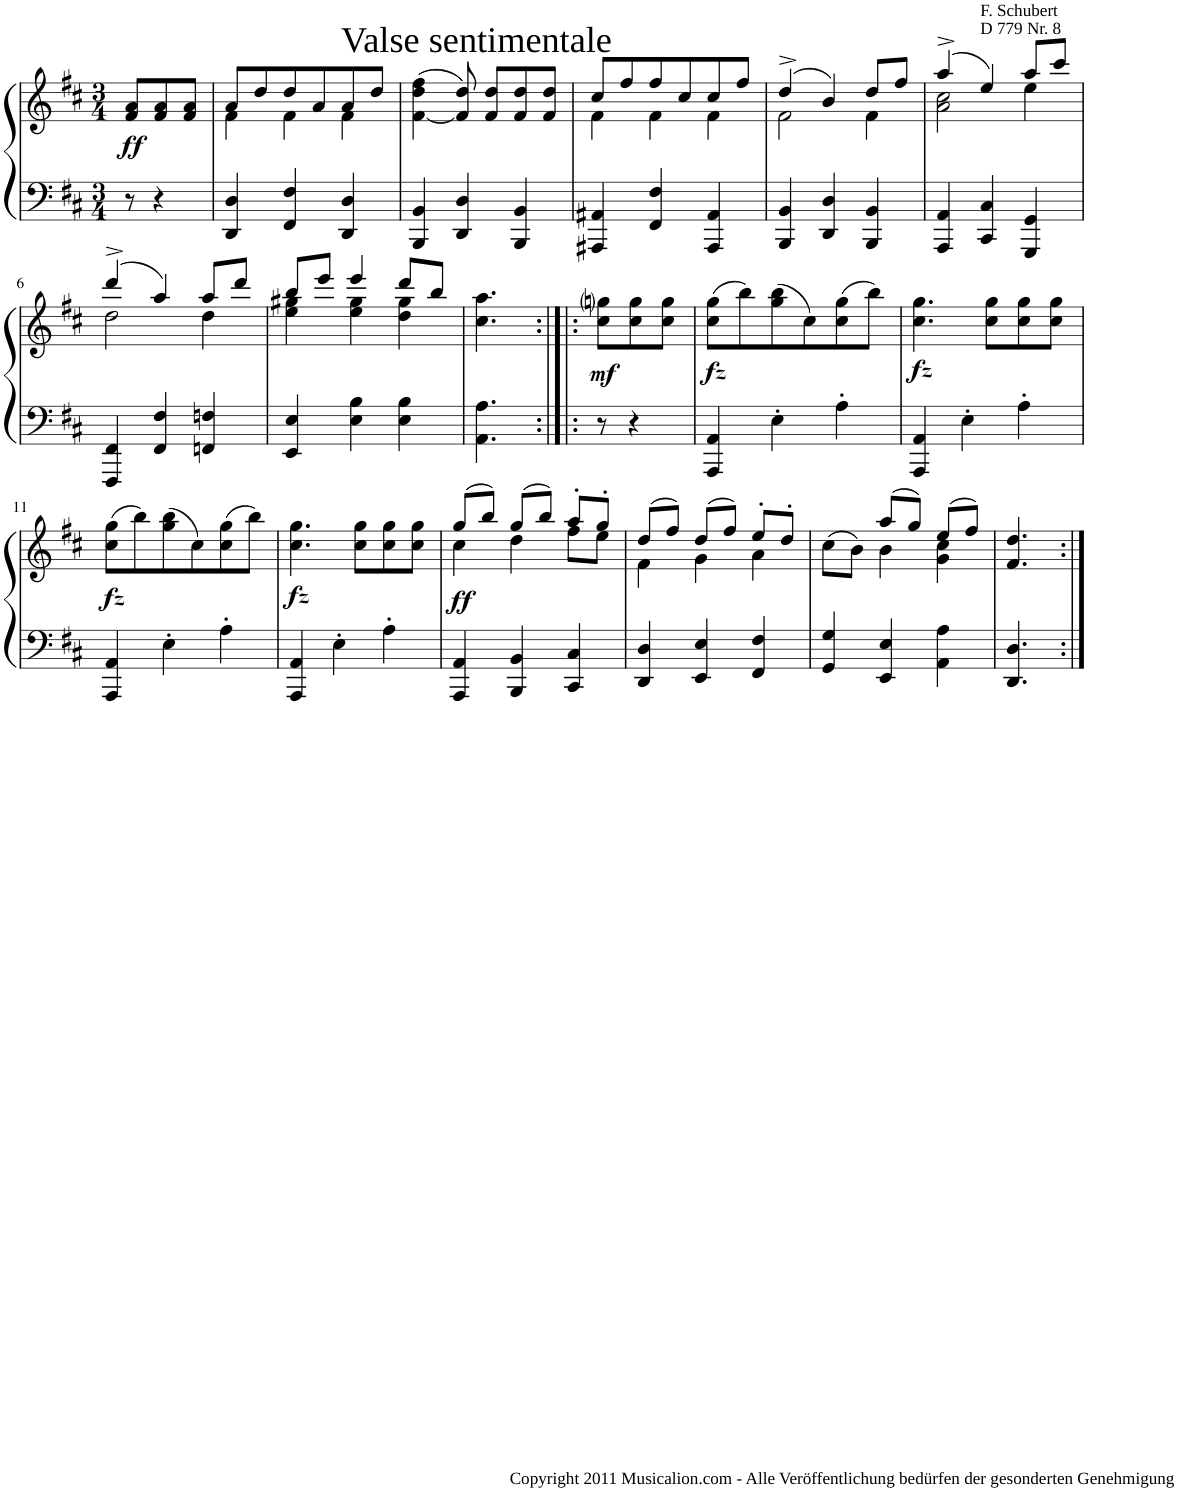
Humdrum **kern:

**kern	**kern	**dynam
*part1	*part1	*part1
*staff2	*staff1	*staff1/2
*I"Midi_1	*	*
*clefF4	*clefG2	*
*k[f#c#]	*k[f#c#]	*
*D:	*D:	*
*M3/4	*M3/4	*
=	=	=
*	*^	*
!	!	!	!LO:DY:b
8r	8f#/ 8a/L	4ryy	ff
4r	8f#/ 8a/	.	.
.	8f#/ 8a/J	8ryy	.
=1	=1	=1	=1
4DD/ 4D/	8a/L	4f#\	.
.	8dd/	.	.
4FF#/ 4F#/	8dd/	4f#\	.
.	8a/	.	.
!	!LO:TX:a:t=Valse sentimentale	!	!
4DD/ 4D/	8a/	4f#\	.
.	8dd/J	.	.
=2	=2	=2	=2
4BBB/ 4BB/	([4f#\ 4dd\ 4ff#\	2ryy	.
4DD/ 4D/	8f#/] 8dd/)	.	.
.	8f#/ 8dd/L	.	.
4BBB/ 4BB/	8f#/ 8dd/	4ryy	.
.	8f#/ 8dd/J	.	.
=3	=3	=3	=3
4AAA#X/ 4AA#X/	8cc#/L	4f#\	.
.	8ff#/	.	.
4FF#/ 4F#/	8ff#/	4f#\	.
.	8cc#/	.	.
4AAA#/ 4AA#/	8cc#/	4f#\	.
.	8ff#/J	.	.
=4	=4	=4	=4
4BBB/ 4BB/	(>4dd^/	2f#\	.
4DD/ 4D/	4b/)	.	.
4BBB/ 4BB/	8dd/L	4f#\	.
.	8ff#/J	.	.
=5	=5	=5	=5
4AAA/ 4AA/	(4aa^/	2a\ 2cc#\	.
!	!LO:TX:a:t=F. Schubert	!	!
!	!LO:TX:a:t=D 779 Nr. 8	!	!
4CC#/ 4C#/	4ee/)	.	.
4GGG/ 4GG/	8aa/L	4ee\	.
.	8ccc#/J	.	.
!!LO:LB:g=z	!!
=6	=6	=6	=6
4FFF#/ 4FF#/	(4ddd^/	2dd\	.
4FF#/ 4F#/	4aa/)	.	.
4FFn/ 4Fn/	8aa/L	4dd\	.
.	8ddd/J	.	.
=7	=7	=7	=7
4EE/ 4E/	8bb/L	4ee\ 4gg#X\	.
.	8eee/J	.	.
4E\ 4B\	4eee/	4ee\ 4gg#\	.
4E\ 4B\	8ddd/L	4dd\ 4gg#\	.
.	8bb/J	.	.
=8	=8	=8	=8
4.AA\ 4.A\	4.cc#\ 4.aa\	4ryy	.
.	.	8ryy	.
=8X1:|!|:	=8X1:|!|:	=8X1:|!|:	=8X1:|!|:
!	!	!	!LO:DY:b
8r	8cc#\ 8ggni\L	8ryy	mf
4r	8cc#\ 8gg\	4ryy	.
.	8cc#\ 8gg\J	.	.
=9	=9	=9	=9
!	!	!	!LO:DY:b
4AAA/ 4AA/	(>8cc#\ 8gg\L	2ryy	fz
.	8bb\)	.	.
4E'\	(8gg\ 8bb\	.	.
.	8cc#\)	.	.
4A'\	(>8cc#\ 8gg\	4ryy	.
.	8bb\J)	.	.
=10	=10	=10	=10
!	!	!	!LO:DY:b
4AAA/ 4AA/	4.cc#\ 4.gg\	2ryy	fz
4E'\	.	.	.
.	8cc#\ 8gg\L	.	.
4A'\	8cc#\ 8gg\	4ryy	.
.	8cc#\ 8gg\J	.	.
!!LO:LB:g=z	!!
=11	=11	=11	=11
!	!	!	!LO:DY:b
4AAA/ 4AA/	(>8cc#\ 8gg\L	2ryy	fz
.	8bb\)	.	.
4E'\	(8gg\ 8bb\	.	.
.	8cc#\)	.	.
4A'\	(>8cc#\ 8gg\	4ryy	.
.	8bb\J)	.	.
=12	=12	=12	=12
!	!	!	!LO:DY:b
4AAA/ 4AA/	4.cc#\ 4.gg\	2ryy	fz
4E'\	.	.	.
.	8cc#\ 8gg\L	.	.
4A'\	8cc#\ 8gg\	4ryy	.
.	8cc#\ 8gg\J	.	.
=13	=13	=13	=13
!	!	!	!LO:DY:b
4AAA/ 4AA/	(8gg/L	4cc#\	ff
.	8bb/J)	.	.
!LO:TX:b:t=Copyright 2011 Musicalion.com - Alle Veröffentlichung bedürfen der gesonderten Genehmigung	!	!	!
4BBB/ 4BB/	(8gg/L	4dd\	.
.	8bb/J)	.	.
4CC#/ 4C#/	8aa'/L	8ff#\L	.
.	8gg'/J	8ee\J	.
=14	=14	=14	=14
4DD/ 4D/	(8dd/L	4f#\	.
.	8ff#/J)	.	.
4EE/ 4E/	(8dd/L	4g\	.
.	8ff#/J)	.	.
4FF#/ 4F#/	8ee'/L	4a\	.
.	8dd'/J	.	.
=15	=15	=15	=15
4GG/ 4G/	(>8cc#\L	4ryy	.
.	8b\J)	.	.
4EE/ 4E/	(>8aa/L	4b\	.
.	8gg/J)	.	.
4AA\ 4A\	(>8ee/L	4g\ 4cc#\	.
.	8ff#/J)	.	.
=16	=16	=16	=16
4.DD/ 4.D/	4.f#/ 4.dd/	4ryy	.
.	.	8ryy	.
*	*v	*v	*
=:|!	=:|!	=:|!
*-	*-	*-
